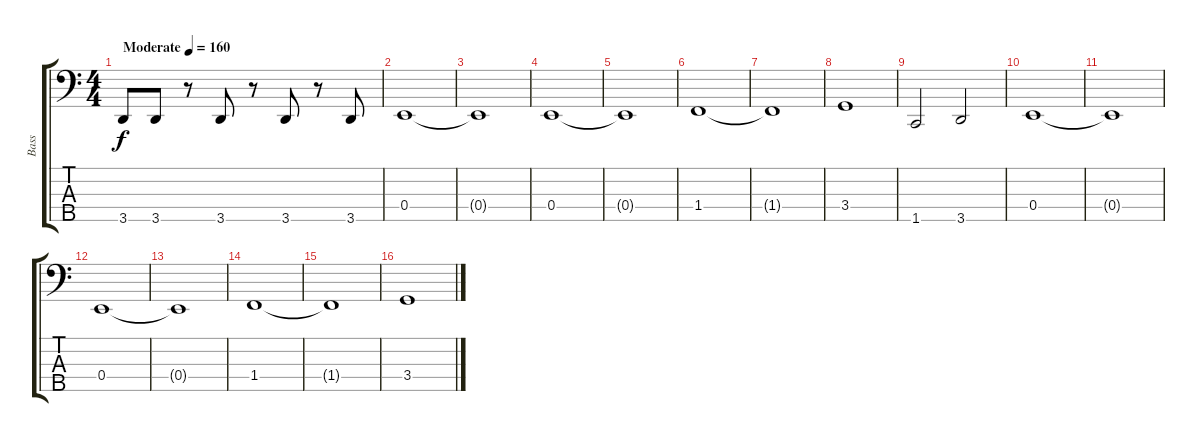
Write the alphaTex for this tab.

\track ("Bass" "Bass") {instrument electricbassfinger}
\staff {score tabs}
\tuning (G2 D2 A1 E1 B0) {hide}
\ts (4 4)
\tempo (160 "Moderate")
\clef f4
\ks c
3.5.8{dy f instrument electricbassfinger} 3.5.8 r.8 3.5.8 r.8 3.5.8 r.8 3.5.8 |
0.4.1 |
0.4{t}.1 |
0.4.1 |
0.4{t}.1 |
1.4.1 |
1.4{t}.1 |
3.4.1 |
1.5.2 3.5.2 |
0.4.1 |
0.4{t}.1 |
0.4.1 |
0.4{t}.1 |
1.4.1 |
1.4{t}.1 |
3.4.1
